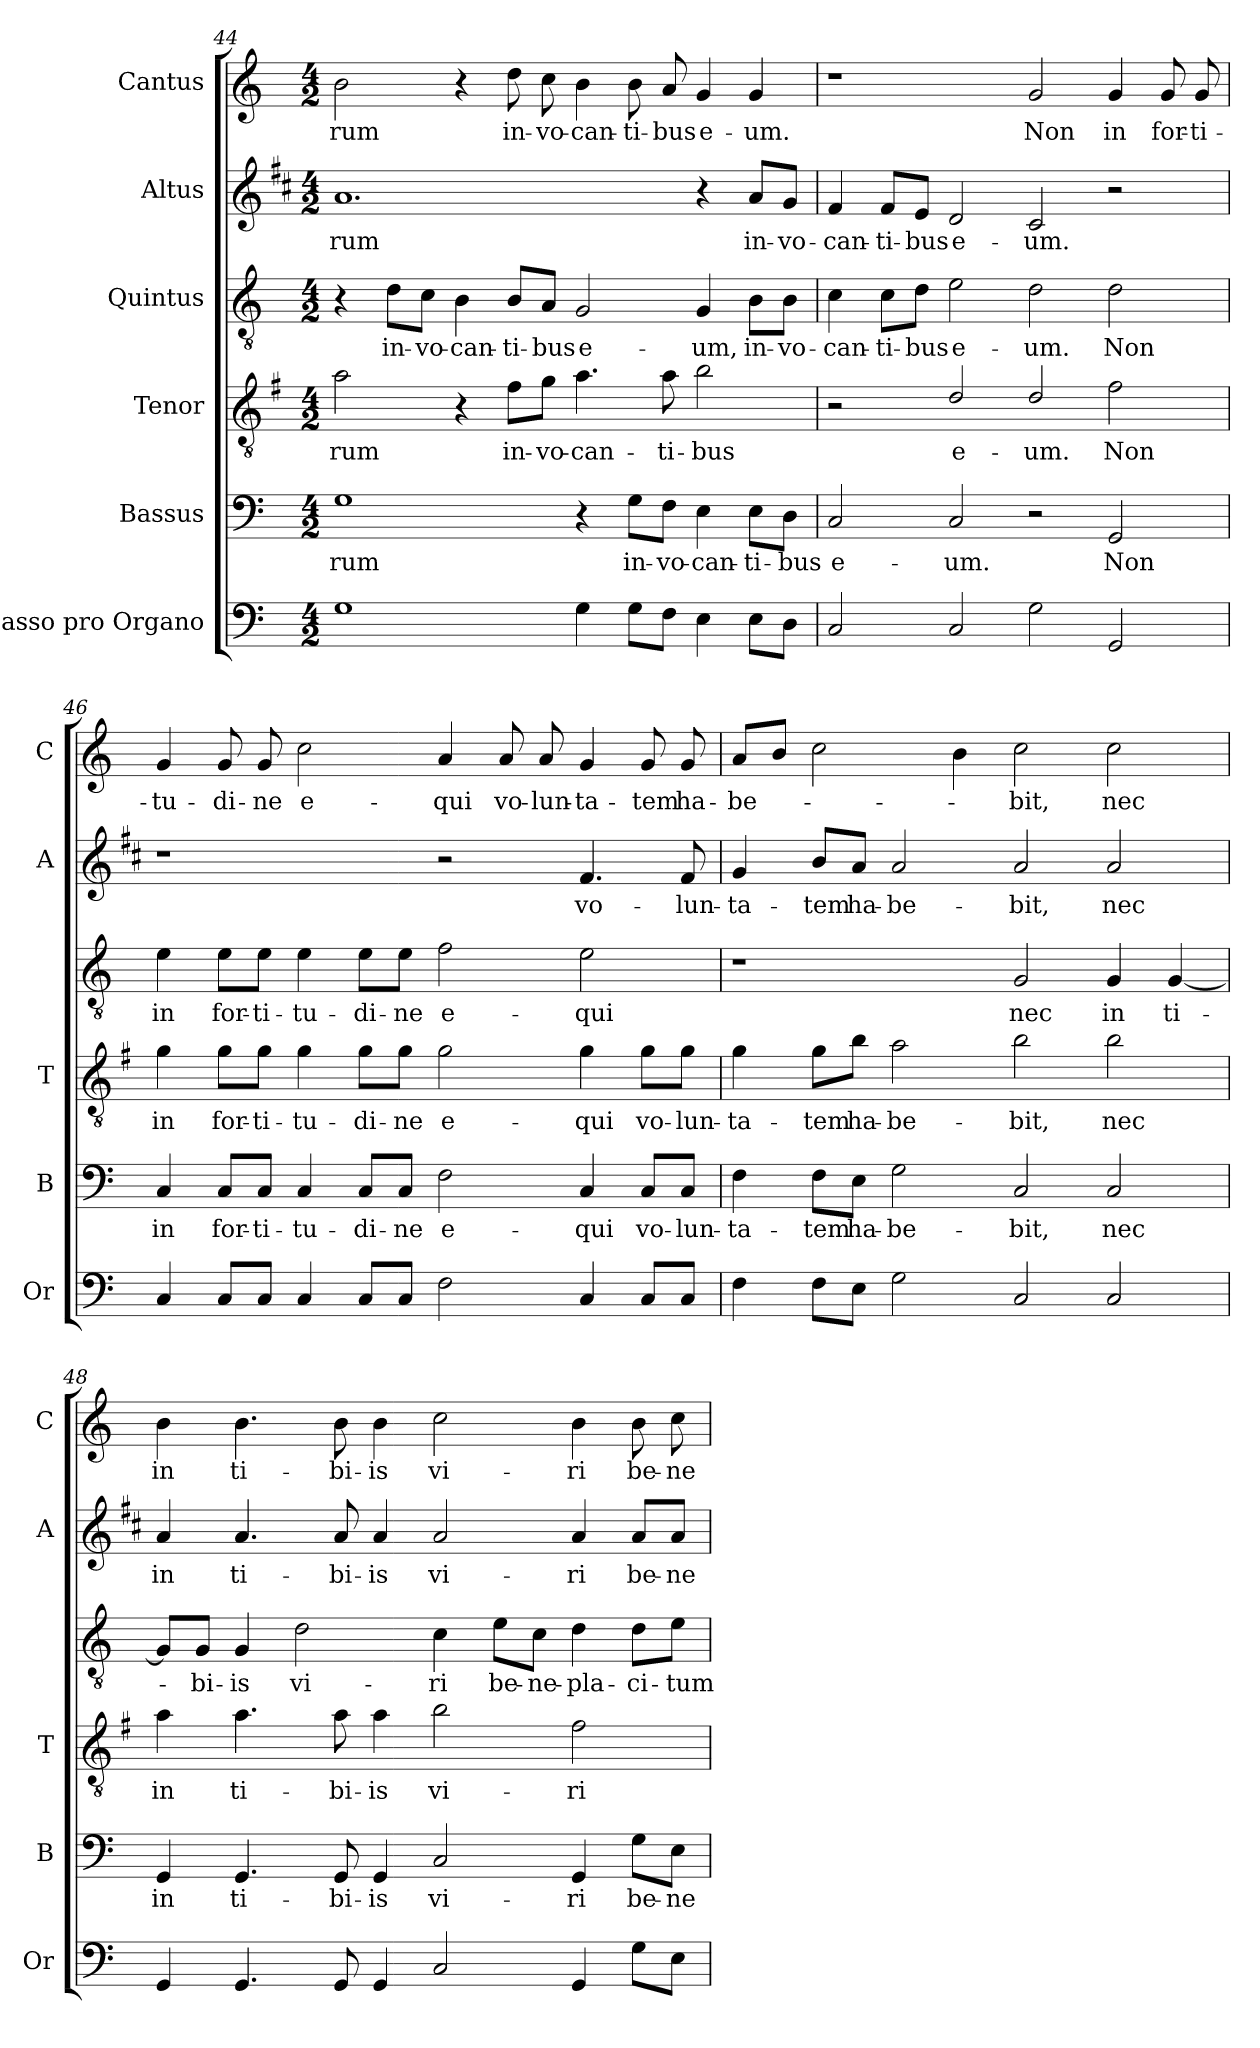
**kern	**kern	**text	**kern	**text	**kern	**text	**kern	**text	**kern	**text
*part6	*part5	*part5	*part4	*part4	*part3	*part3	*part2	*part2	*part1	*part1
*staff6	*staff5	*staff5	*staff4	*staff4	*staff3	*staff3	*staff2	*staff2	*staff1	*staff1
*I"Basso pro Organo	*I"Bassus	*	*I"Tenor	*	*I"Quintus	*	*I"Altus	*	*I"Cantus	*
*I'Or	*I'B	*	*I'T	*	*	*	*I'A	*	*I'C	*
!!LO:LB:g=z
*clefF4	*clefF4	*	*clefGv2	*	*clefGv2	*	*clefG2	*	*clefG2	*
*	*	*	*ITrd4c7	*	*	*	*ITrd1c2	*	*	*
*k[]	*k[]	*	*k[]	*	*k[]	*	*k[]	*	*k[]	*
*C:	*C:	*	*C:	*	*C:	*	*C:	*	*C:	*
*M4/2	*M4/2	*	*M4/2	*	*M4/2	*	*M4/2	*	*M4/2	*
=44	=44	=44	=44	=44	=44	=44	=44	=44	=44	=44
!	!	!LO:LY:b	!	!LO:LY:b	!	!	!	!LO:LY:b	!	!LO:LY:b
1G	1G	-rum	2d\	-rum	4r	.	1.g	-rum	2b\	-rum
!	!	!	!	!	!	!LO:LY:b	!	!	!	!
.	.	.	.	.	8d\L	in-	.	.	.	.
!	!	!	!	!	!	!LO:LY:b	!	!	!	!
.	.	.	.	.	8c\J	-vo-	.	.	.	.
!	!	!	!	!	!	!LO:LY:b	!	!	!	!
.	.	.	4r	.	4B\	-can-	.	.	4r	.
!	!	!	!	!LO:LY:b	!	!LO:LY:b	!	!	!	!LO:LY:b
.	.	.	8B\L	in-	8B/L	-ti-	.	.	8dd\	in-
!	!	!	!	!LO:LY:b	!	!LO:LY:b	!	!	!	!LO:LY:b
.	.	.	8c\J	-vo-	8A/J	-bus	.	.	8cc\	-vo-
!	!	!	!	!LO:LY:b	!	!LO:LY:b	!	!	!	!LO:LY:b
4G\	4r	.	4.d\	-can-	2G/	e-	.	.	4b\	-can-
!	!	!LO:LY:b	!	!	!	!	!	!	!	!LO:LY:b
8G\L	8G\L	in-	.	.	.	.	.	.	8b\	-ti-
!	!	!LO:LY:b	!	!LO:LY:b	!	!	!	!	!	!LO:LY:b
8F\J	8F\J	-vo-	8d\	-ti-	.	.	.	.	8a/	-bus
!	!	!LO:LY:b	!	!LO:LY:b	!	!LO:LY:b	!	!	!	!LO:LY:b
4E\	4E\	-can-	2e\	-bus	4G/	-um,	4r	.	4g/	e-
!	!	!LO:LY:b	!	!	!	!LO:LY:b	!	!LO:LY:b	!	!LO:LY:b
8E\L	8E\L	-ti-	.	.	8B\L	in-	8g/L	in-	4g/	-um.
!	!	!LO:LY:b	!	!	!	!LO:LY:b	!	!LO:LY:b	!	!
8D\J	8D\J	-bus	.	.	8B\J	-vo-	8f/J	-vo-	.	.
=45	=45	=45	=45	=45	=45	=45	=45	=45	=45	=45
!	!	!LO:LY:b	!	!	!	!LO:LY:b	!	!LO:LY:b	!	!
2C/	2C/	e-	2r	.	4c\	-can-	4e/	-can-	1r	.
!	!	!	!	!	!	!LO:LY:b	!	!LO:LY:b	!	!
.	.	.	.	.	8c\L	-ti-	8e/L	-ti-	.	.
!	!	!	!	!	!	!LO:LY:b	!	!LO:LY:b	!	!
.	.	.	.	.	8d\J	-bus	8d/J	-bus	.	.
!	!	!LO:LY:b	!	!LO:LY:b	!	!LO:LY:b	!	!LO:LY:b	!	!
2C/	2C/	-um.	2G/	e-	2e\	e-	2c/	e-	.	.
!	!	!	!	!LO:LY:b	!	!LO:LY:b	!	!LO:LY:b	!	!LO:LY:b
2G\	2r	.	2G/	-um.	2d\	-um.	2B/	-um.	2g/	Non
!	!	!LO:LY:b	!	!LO:LY:b	!	!LO:LY:b	!	!	!	!LO:LY:b
2GG/	2GG/	Non	2B\	Non	2d\	Non	2r	.	4g/	in
!	!	!	!	!	!	!	!	!	!	!LO:LY:b
.	.	.	.	.	.	.	.	.	8g/	for-
!	!	!	!	!	!	!	!	!	!	!LO:LY:b
.	.	.	.	.	.	.	.	.	8g/	-ti-
=46	=46	=46	=46	=46	=46	=46	=46	=46	=46	=46
!	!	!LO:LY:b	!	!LO:LY:b	!	!LO:LY:b	!	!	!	!LO:LY:b
4C/	4C/	in	4c\	in	4e\	in	1r	.	4g/	-tu-
!	!	!LO:LY:b	!	!LO:LY:b	!	!LO:LY:b	!	!	!	!LO:LY:b
8C/L	8C/L	for-	8c\L	for-	8e\L	for-	.	.	8g/	-di-
!	!	!LO:LY:b	!	!LO:LY:b	!	!LO:LY:b	!	!	!	!LO:LY:b
8C/J	8C/J	-ti-	8c\J	-ti-	8e\J	-ti-	.	.	8g/	-ne
!	!	!LO:LY:b	!	!LO:LY:b	!	!LO:LY:b	!	!	!	!LO:LY:b
4C/	4C/	-tu-	4c\	-tu-	4e\	-tu-	.	.	2cc\	e-
!	!	!LO:LY:b	!	!LO:LY:b	!	!LO:LY:b	!	!	!	!
8C/L	8C/L	-di-	8c\L	-di-	8e\L	-di-	.	.	.	.
!	!	!LO:LY:b	!	!LO:LY:b	!	!LO:LY:b	!	!	!	!
8C/J	8C/J	-ne	8c\J	-ne	8e\J	-ne	.	.	.	.
!	!	!LO:LY:b	!	!LO:LY:b	!	!LO:LY:b	!	!	!	!LO:LY:b
2F\	2F\	e-	2c\	e-	2f\	e-	2r	.	4a/	-qui
!	!	!	!	!	!	!	!	!	!	!LO:LY:b
.	.	.	.	.	.	.	.	.	8a/	vo-
!	!	!	!	!	!	!	!	!	!	!LO:LY:b
.	.	.	.	.	.	.	.	.	8a/	-lun-
!	!	!LO:LY:b	!	!LO:LY:b	!	!LO:LY:b	!	!LO:LY:b	!	!LO:LY:b
4C/	4C/	-qui	4c\	-qui	2e\	-qui	4.e/	vo-	4g/	-ta-
!	!	!LO:LY:b	!	!LO:LY:b	!	!	!	!	!	!LO:LY:b
8C/L	8C/L	vo-	8c\L	vo-	.	.	.	.	8g/	-tem
!	!	!LO:LY:b	!	!LO:LY:b	!	!	!	!LO:LY:b	!	!LO:LY:b
8C/J	8C/J	-lun-	8c\J	-lun-	.	.	8e/	-lun-	8g/	ha-
!!LO:PB:g=z
=47	=47	=47	=47	=47	=47	=47	=47	=47	=47	=47
!	!	!LO:LY:b	!	!LO:LY:b	!	!	!	!LO:LY:b	!	!LO:LY:b
4F\	4F\	-ta-	4c\	-ta-	1r	.	4f/	-ta-	8a/L	-be-
.	.	.	.	.	.	.	.	.	8b/J	.
!	!	!LO:LY:b	!	!LO:LY:b	!	!	!	!LO:LY:b	!	!
8F\L	8F\L	-tem	8c\L	-tem	.	.	8a/L	-tem	2cc\	.
!	!	!LO:LY:b	!	!LO:LY:b	!	!	!	!LO:LY:b	!	!
8E\J	8E\J	ha-	8e\J	ha-	.	.	8g/J	ha-	.	.
!	!	!LO:LY:b	!	!LO:LY:b	!	!	!	!LO:LY:b	!	!
2G\	2G\	-be-	2d\	-be-	.	.	2g/	-be-	.	.
.	.	.	.	.	.	.	.	.	4b\	.
!	!	!LO:LY:b	!	!LO:LY:b	!	!LO:LY:b	!	!LO:LY:b	!	!LO:LY:b
2C/	2C/	-bit,	2e\	-bit,	2G/	nec	2g/	-bit,	2cc\	-bit,
!	!	!LO:LY:b	!	!LO:LY:b	!	!LO:LY:b	!	!LO:LY:b	!	!LO:LY:b
2C/	2C/	nec	2e\	nec	4G/	in	2g/	nec	2cc\	nec
!	!	!	!	!	!	!LO:LY:b	!	!	!	!
.	.	.	.	.	[4G/	ti-	.	.	.	.
=48	=48	=48	=48	=48	=48	=48	=48	=48	=48	=48
!	!	!LO:LY:b	!	!LO:LY:b	!	!	!	!LO:LY:b	!	!LO:LY:b
4GG/	4GG/	in	4d\	in	8G/L]	.	4g/	in	4b\	in
!	!	!	!	!	!	!LO:LY:b	!	!	!	!
.	.	.	.	.	8G/J	-bi-	.	.	.	.
!	!	!LO:LY:b	!	!LO:LY:b	!	!LO:LY:b	!	!LO:LY:b	!	!LO:LY:b
4.GG/	4.GG/	ti-	4.d\	ti-	4G/	-is	4.g/	ti-	4.b\	ti-
!	!	!	!	!	!	!LO:LY:b	!	!	!	!
.	.	.	.	.	2d\	vi-	.	.	.	.
!	!	!LO:LY:b	!	!LO:LY:b	!	!	!	!LO:LY:b	!	!LO:LY:b
8GG/	8GG/	-bi-	8d\	-bi-	.	.	8g/	-bi-	8b\	-bi-
!	!	!LO:LY:b	!	!LO:LY:b	!	!	!	!LO:LY:b	!	!LO:LY:b
4GG/	4GG/	-is	4d\	-is	.	.	4g/	-is	4b\	-is
!	!	!LO:LY:b	!	!LO:LY:b	!	!LO:LY:b	!	!LO:LY:b	!	!LO:LY:b
2C/	2C/	vi-	2e\	vi-	4c\	-ri	2g/	vi-	2cc\	vi-
!	!	!	!	!	!	!LO:LY:b	!	!	!	!
.	.	.	.	.	8e\L	be-	.	.	.	.
!	!	!	!	!	!	!LO:LY:b	!	!	!	!
.	.	.	.	.	8c\J	-ne-	.	.	.	.
!	!	!LO:LY:b	!	!LO:LY:b	!	!LO:LY:b	!	!LO:LY:b	!	!LO:LY:b
4GG/	4GG/	-ri	2B\	-ri	4d\	-pla-	4g/	-ri	4b\	-ri
!	!	!LO:LY:b	!	!	!	!LO:LY:b	!	!LO:LY:b	!	!LO:LY:b
8G\L	8G\L	be-	.	.	8d\L	-ci-	8g/L	be-	8b\	be-
!	!	!LO:LY:b	!	!	!	!LO:LY:b	!	!LO:LY:b	!	!LO:LY:b
8E\J	8E\J	-ne-	.	.	8e\J	-tum	8g/J	-ne-	8cc\	-ne-
=	=	=	=	=	=	=	=	=	=	=
*-	*-	*-	*-	*-	*-	*-	*-	*-	*-	*-
